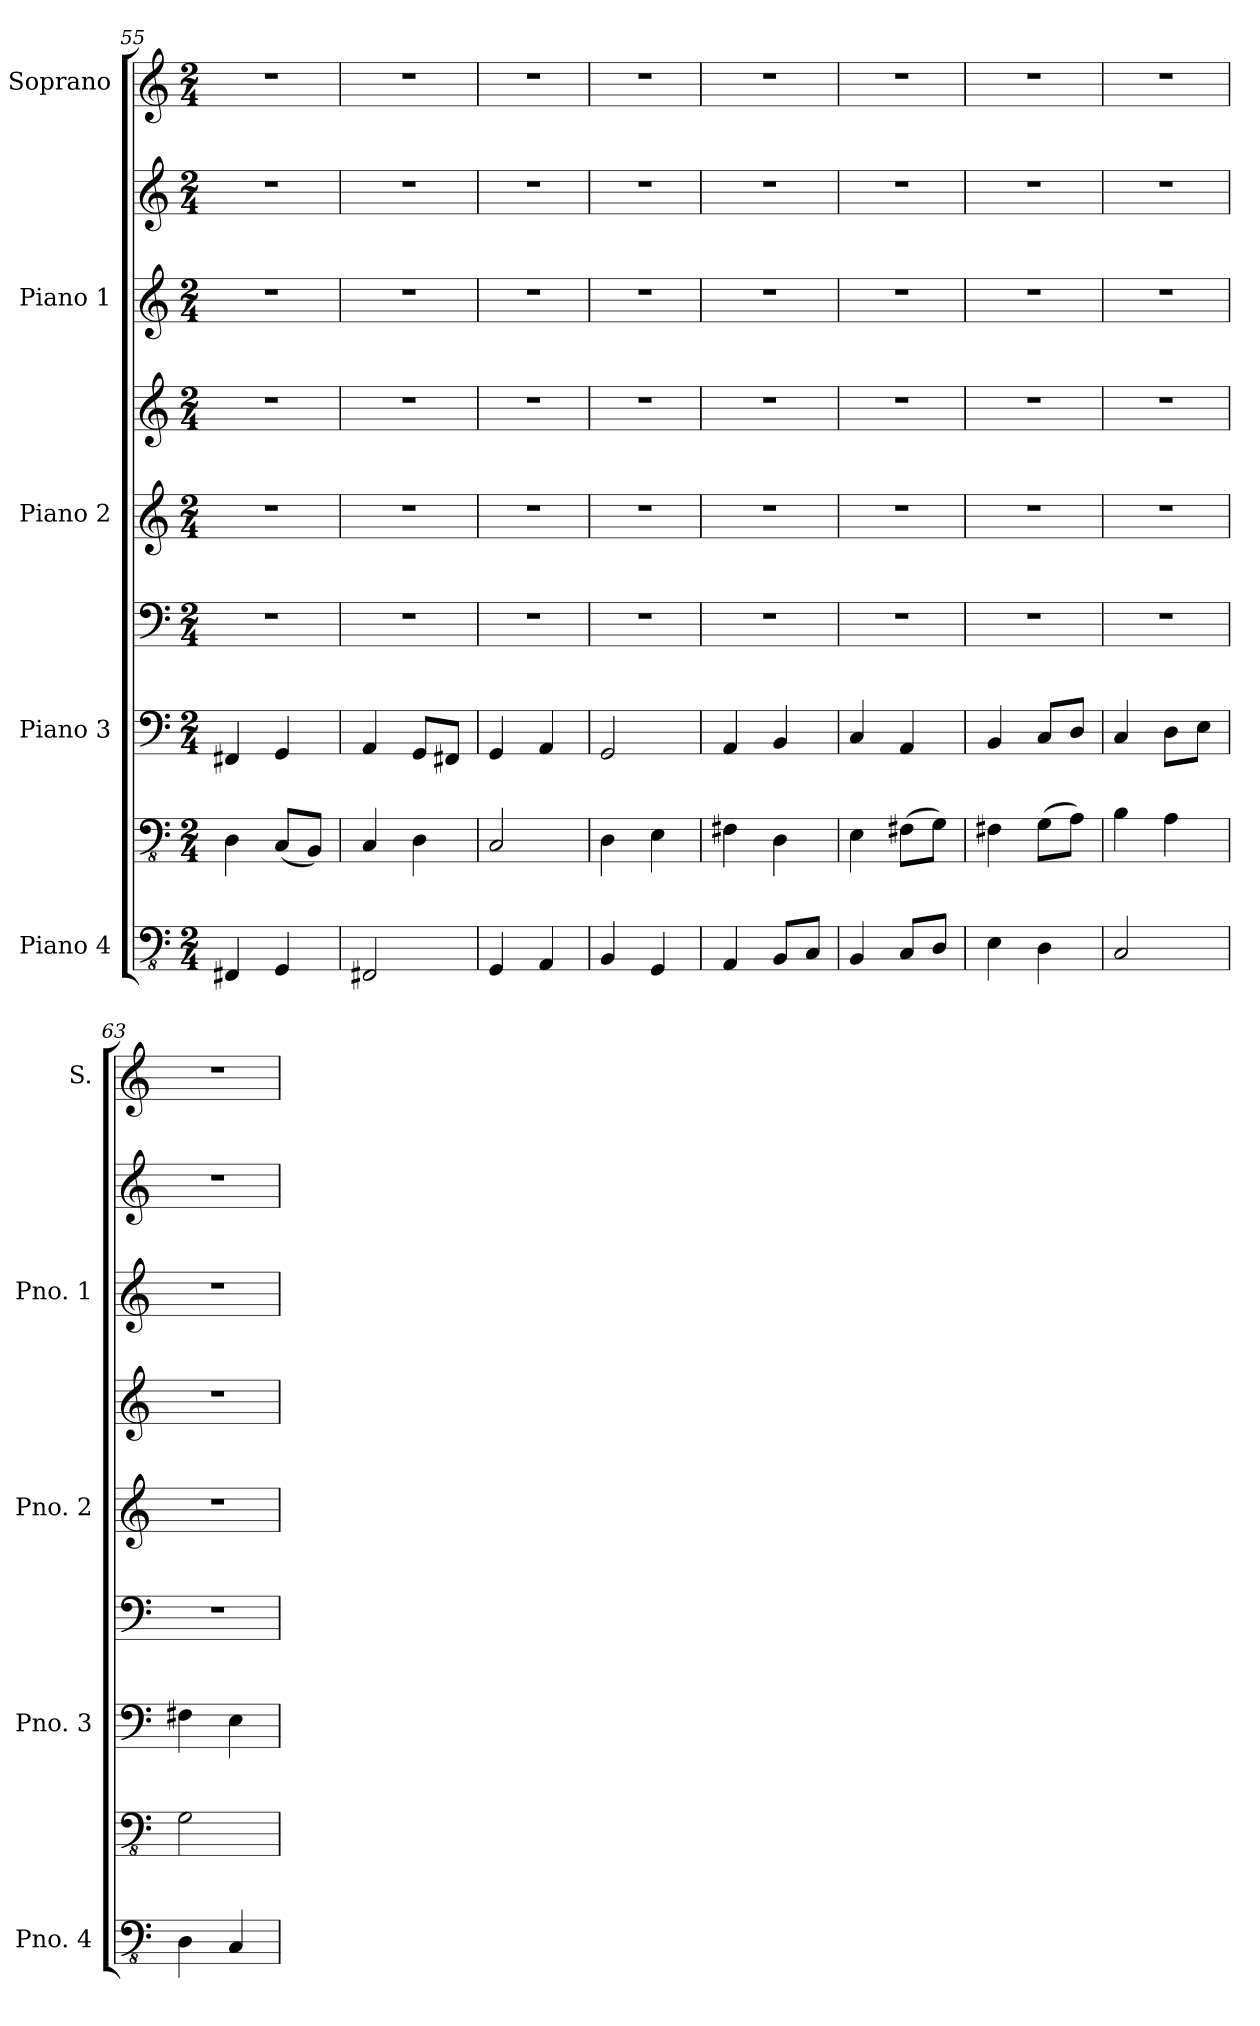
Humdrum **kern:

**kern	**kern	**kern	**kern	**kern	**kern	**kern	**kern	**kern
*part5	*part5	*part4	*part4	*part3	*part3	*part2	*part2	*part1
*staff9	*staff8	*staff7	*staff6	*staff5	*staff4	*staff3	*staff2	*staff1
*I"Piano 4	*	*I"Piano 3	*	*I"Piano 2	*	*I"Piano 1	*	*I"Soprano
*I'Pno. 4	*	*I'Pno. 3	*	*I'Pno. 2	*	*I'Pno. 1	*	*I'S.
*clefFv4	*clefFv4	*clefF4	*clefF4	*clefG2	*clefG2	*clefG2	*clefG2	*clefG2
*k[]	*k[]	*k[]	*k[]	*k[]	*k[]	*k[]	*k[]	*k[]
*M2/4	*M2/4	*M2/4	*M2/4	*M2/4	*M2/4	*M2/4	*M2/4	*M2/4
=55	=55	=55	=55	=55	=55	=55	=55	=55
4FFF#X/	4DD\	4FF#X/	2r	2r	2r	2r	2r	2r
4GGG/	(<8CC/L	4GG/	.	.	.	.	.	.
.	8BBB/J)	.	.	.	.	.	.	.
=56	=56	=56	=56	=56	=56	=56	=56	=56
2FFF#X/	4CC/	4AA/	2r	2r	2r	2r	2r	2r
.	4DD\	8GG/L	.	.	.	.	.	.
.	.	8FF#X/J	.	.	.	.	.	.
=57	=57	=57	=57	=57	=57	=57	=57	=57
4GGG/	2CC/	4GG/	2r	2r	2r	2r	2r	2r
4AAA/	.	4AA/	.	.	.	.	.	.
=58	=58	=58	=58	=58	=58	=58	=58	=58
4BBB/	4DD\	2GG/	2r	2r	2r	2r	2r	2r
4GGG/	4EE\	.	.	.	.	.	.	.
!!LO:PB:g=z
=59	=59	=59	=59	=59	=59	=59	=59	=59
4AAA/	4FF#X\	4AA/	2r	2r	2r	2r	2r	2r
8BBB/L	4DD\	4BB/	.	.	.	.	.	.
8CC/J	.	.	.	.	.	.	.	.
=60	=60	=60	=60	=60	=60	=60	=60	=60
4BBB/	4EE\	4C/	2r	2r	2r	2r	2r	2r
8CC/L	(>8FF#X\L	4AA/	.	.	.	.	.	.
8DD/J	8GG\J)	.	.	.	.	.	.	.
=61	=61	=61	=61	=61	=61	=61	=61	=61
4EE\	4FF#X\	4BB/	2r	2r	2r	2r	2r	2r
4DD\	(>8GG\L	8C/L	.	.	.	.	.	.
.	8AA\J)	8D/J	.	.	.	.	.	.
=62	=62	=62	=62	=62	=62	=62	=62	=62
2CC/	4BB\	4C/	2r	2r	2r	2r	2r	2r
.	4AA\	8D\L	.	.	.	.	.	.
.	.	8E\J	.	.	.	.	.	.
=63	=63	=63	=63	=63	=63	=63	=63	=63
4DD\	2GG\	4F#X\	2r	2r	2r	2r	2r	2r
4CC/	.	4E\	.	.	.	.	.	.
=	=	=	=	=	=	=	=	=
*-	*-	*-	*-	*-	*-	*-	*-	*-
